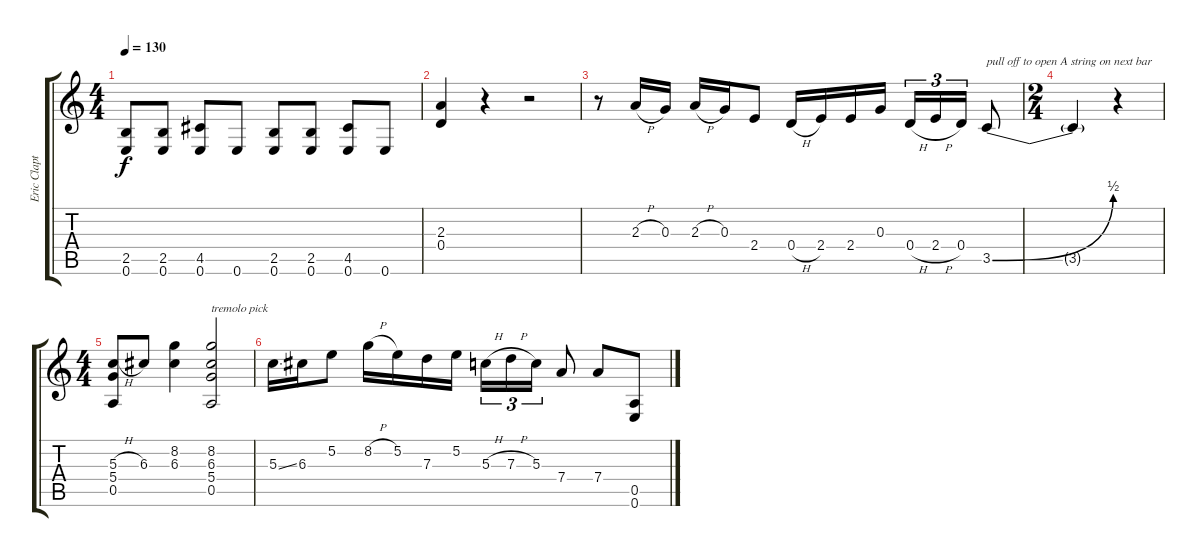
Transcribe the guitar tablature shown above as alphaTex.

\track ("Eric Clapton" "Eric Clapt") {instrument overdrivenguitar}
\staff {score tabs}
\tuning (E4 B3 G3 D3 A2 E2) {hide}
\ts (4 4)
\tempo 130
\clef g2
\ks c
(2.5 0.6).8{dy f} (2.5 0.6).8 (4.5 0.6).8 0.6.8 (2.5 0.6).8 (2.5 0.6).8 (4.5 0.6).8 0.6.8 |
(2.3 0.4).4 r.4 r.2 |
r.8 2.3{h}.16 0.3.16 2.3{h}.16 0.3.16 2.4.8 0.4{h}.16 2.4.16 2.4.16 0.3.16 0.4{h}.16{tu (3 2)} 2.4{h}.16{tu (3 2)} 0.4.16{tu (3 2)} 3.5{be (bend 0 0 60 2)}.8{txt "pull off to open A string on next bar"} |
\ts (2 4)
3.5{t}.4 r.4 |
\ts (4 4)
(5.3{h} 5.4 0.5).8 6.3.8 (8.2 6.3).4 (8.2 6.3 5.4 0.5).2{txt "tremolo pick"} |
5.3{ss}.16 6.3.16 5.2.8 8.2{h}.16 5.2.16 7.3.16 5.2.16 5.3{h}.16{tu (3 2)} 7.3{h}.16{tu (3 2)} 5.3.16{tu (3 2)} 7.4.8 7.4.8 (0.5 0.6).8
